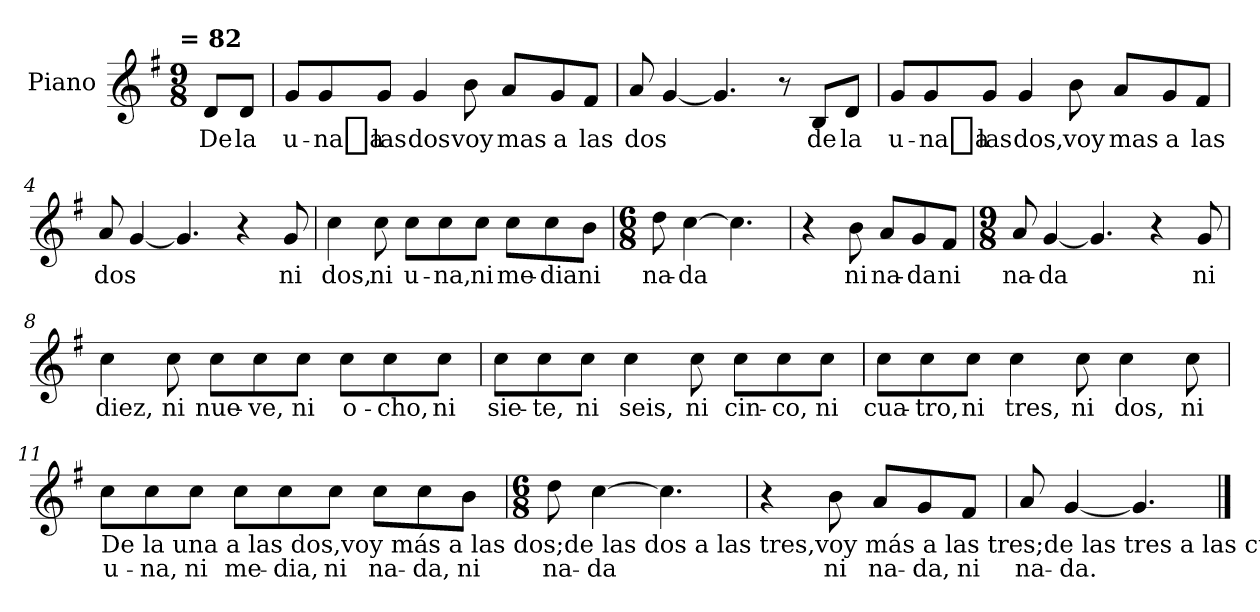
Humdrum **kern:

**kern	**text
*part1	*part1
*staff1	*staff1
*I"Piano	*
*I'Pno	*
*clefG2	*
*k[f#]	*
*G:	*
!!LO:TX:omd:t= = 82
*M9/8	*
*MM123	*
=	=
8d/L	De
8d/J	la
=1	=1
8g/L	u-
8g/	-na_a
8g/J	las
4g/	dos
8b\	voy
8a/L	mas
8g/	a
8f#/J	las
=2	=2
8a/	dos
[4g/	.
4.g/]	.
8r	.
8B/L	de
8d/J	la
=3	=3
8g/L	u-
8g/	-na_a
8g/J	las
4g/	dos,
8b\	voy
8a/L	mas
8g/	a
8f#/J	las
!!LO:LB:g=z
=4	=4
8a/	dos
[4g/	.
4.g/]	.
4r	.
8g/	ni
=5	=5
4cc\	dos,
8cc\	ni
8cc\L	u-
8cc\	-na,
8cc\J	ni
8cc\L	me-
8cc\	-dia
8b\J	ni
=6	=6
*M6/8	*
8dd\	na-
[4cc\	-da
4.cc\]	.
=7	=7
4r	.
8b\	ni
8a/L	na-
8g/	-da
8f#/J	ni
=7	=7
*M9/8	*
8a/	na-
[4g/	-da
4.g/]	.
4r	.
8g/	ni
!!LO:LB:g=z
=8	=8
4cc\	diez,
8cc\	ni
8cc\L	nue-
8cc\	-ve,
8cc\J	ni
8cc\L	o-
8cc\	-cho,
8cc\J	ni
=9	=9
8cc\L	sie-
8cc\	-te,
8cc\J	ni
4cc\	seis,
8cc\	ni
8cc\L	cin-
8cc\	-co,
8cc\J	ni
=10	=10
8cc\L	cua-
8cc\	-tro,
8cc\J	ni
4cc\	tres,
8cc\	ni
4cc\	dos,
8cc\	ni
!!LO:LB:g=z
=11	=11
!LO:TX:b:t=De la una a las dos,voy más a las dos;de las dos a las tres,voy más a las tres;de las tres a las cuatro,voy más a las cuatro;de las cuatro a las cinco,voy más a las cinco;de las cinco a las seis,voy más a las seis;de las seis a las siete,voy más a las siete;de las siete a las ocho,voy más a las ocho;de las ocho a las nueve,voy más a las nueve;de las nueve a las diez,voy más a las diez&colon;Ni diez, ni nueve,ni ocho, ni siete,ni seis, ni cinco,ni cuatro, ni tres,ni dos, ni una,ni nada, ni nada,ni nada, ni nada.	!
8cc\L	u-
8cc\	-na,
8cc\J	ni
8cc\L	me-
8cc\	-dia,
8cc\J	ni
8cc\L	na-
8cc\	-da,
8b\J	ni
=12	=12
*M6/8	*
8dd\	na-
[4cc\	-da
4.cc\]	.
=13	=13
4r	.
8b\	ni
8a/L	na-
8g/	-da,
8f#/J	ni
=14	=14
8a/	na-
[4g/	-da.
4.g/]	.
==	==
*-	*-
